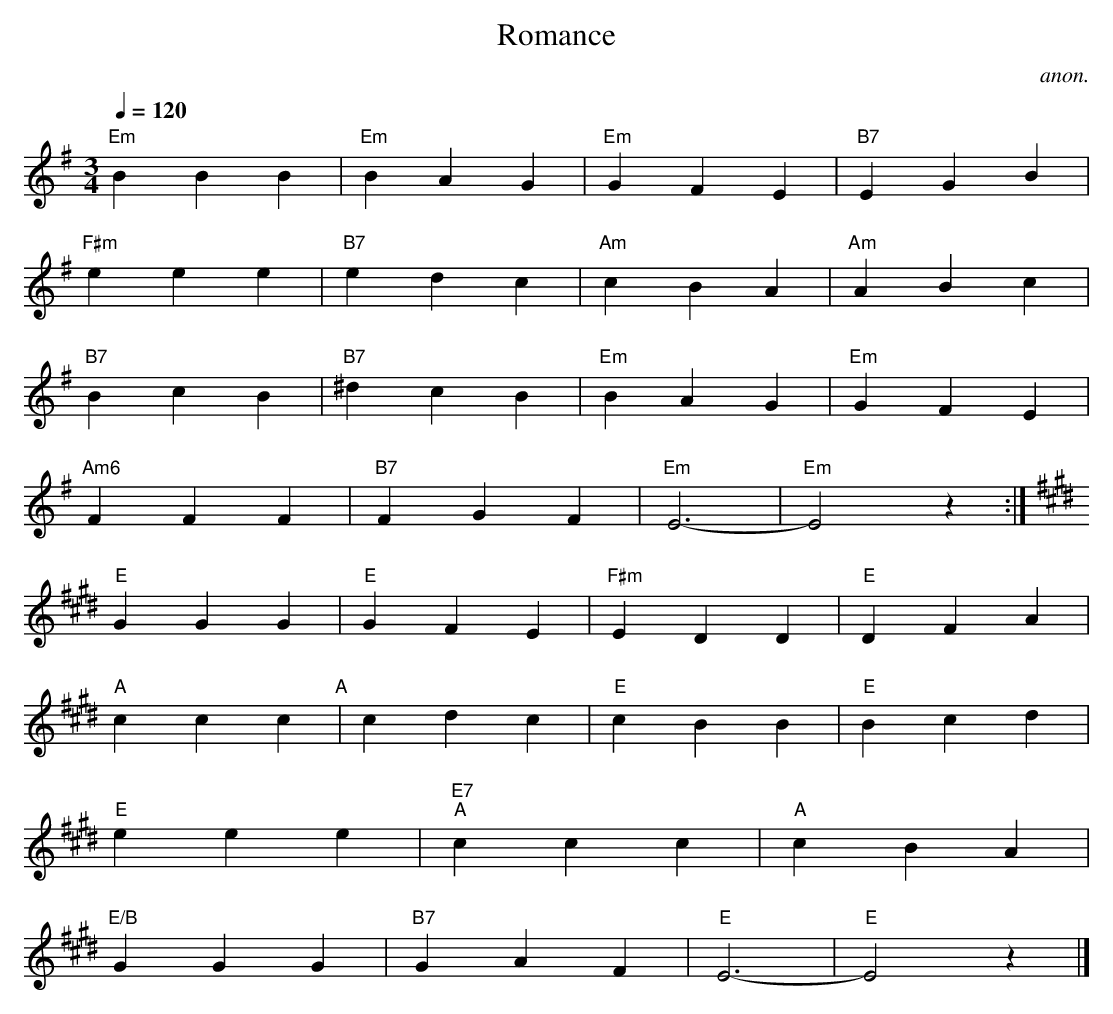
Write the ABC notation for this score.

X:1
T:Romance
C:anon.
M:3/4
L:1/16
Q:1/4=120
K:Emin
"Em"B4B4B4|"Em"B4A4G4|"Em"G4F4E4|"B7"E4G4B4|
"F#m"e4e4e4|"B7"e4d4c4|"Am"c4B4A4|"Am"A4B4c4|
"B7"B4c4B4|"B7"^d4c4B4|"Em"B4A4G4|"Em"G4F4E4|
"Am6"F4F4F4|"B7"F4G4F4|"Em"E12-|"Em"E8z4:|
K:E
"E"G4G4G4|"E"G4F4E4|"F#m"E4D4D4|"E"D4F4A4|
"A"c4c4c4"A"|c4d4c4|"E"c4B4B4|"E"B4c4d4|
"E"e4e4e4|"E7""A"c4c4c4|"A"c4B4A4|
"E/B"G4G4G4|"B7"G4A4F4|"E"E12-|"E"E8z4|]
